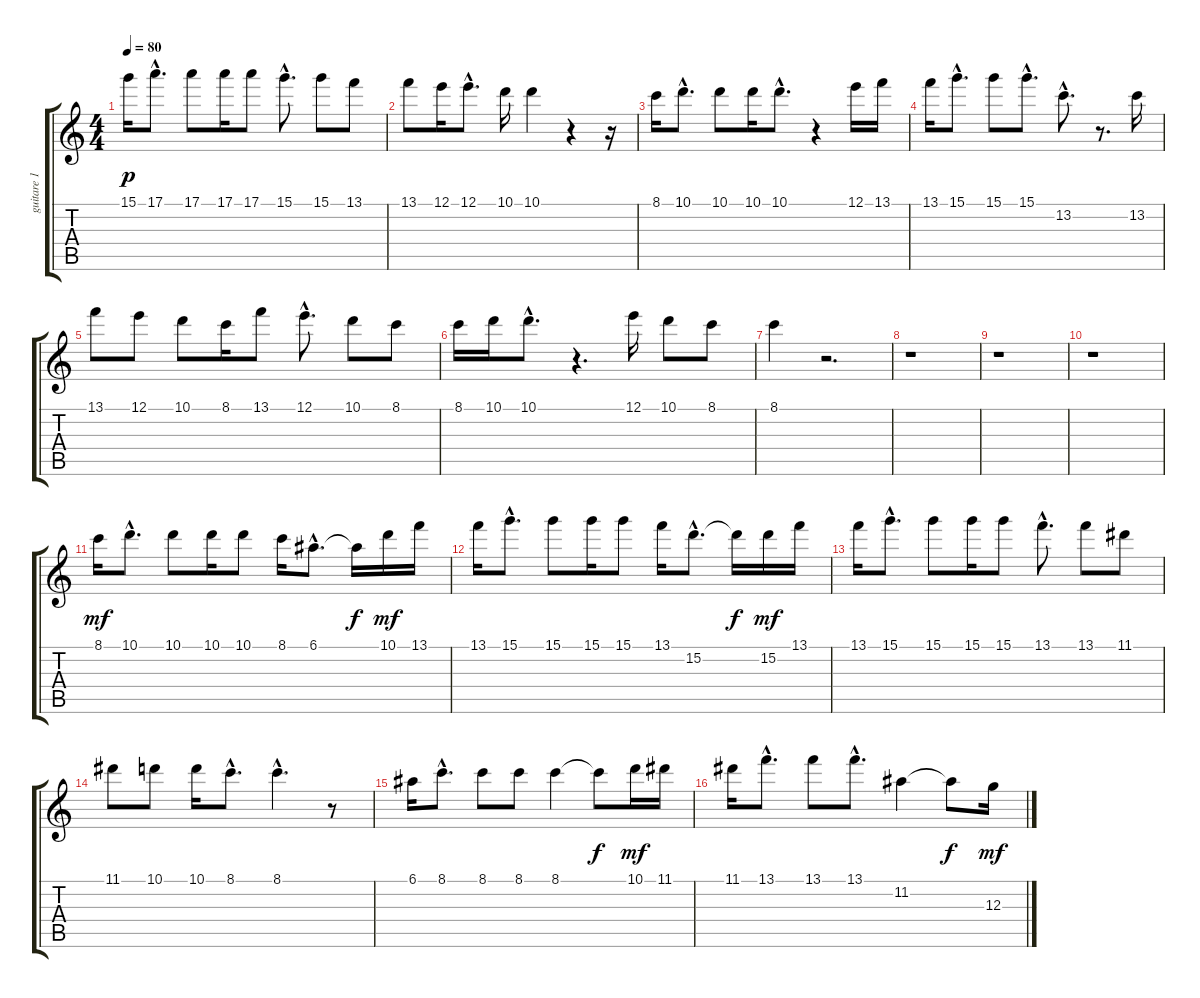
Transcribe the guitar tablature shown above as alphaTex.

\track ("guitare 1" "guitare 1") {instrument electricguitarclean}
\staff {score tabs}
\tuning (E4 B3 G3 D3 A2 E2) {hide}
\ts (4 4)
\tempo 80
\clef g2
\ks c
15.1.16{dy p} 17.1{hac}.8{d} 17.1.8 17.1.16 17.1.8 15.1{hac}.8{d} 15.1.8 13.1.8 |
13.1.8 12.1.16 12.1{hac}.8{d} 10.1.16 10.1.4 r.4 r.16 |
8.1.16 10.1{hac}.8{d} 10.1.8 10.1.16 10.1{hac}.8{d} r.4 12.1.16 13.1.16 |
13.1.16 15.1{hac}.8{d} 15.1.8 15.1{hac}.8{d} 13.2{hac}.8{d} r.8{d} 13.2.16 |
13.1.8 12.1.8 10.1.8 8.1.16 13.1.8 12.1{hac}.8{d} 10.1.8 8.1.8 |
8.1.16 10.1.16 10.1{hac}.8{d} r.4{d} 12.1.16 10.1.8 8.1.8 |
8.1.4 r.2{d} |
r.1 |
r.1 |
r.1 |
8.1.16{dy mf} 10.1{hac}.8{d} 10.1.8 10.1.16 10.1.8 8.1.16 6.1{hac}.8{d} 6.1{t}.16{dy f} 10.1.16{dy mf} 13.1.16 |
13.1.16 15.1{hac}.8{d} 15.1.8 15.1.16 15.1.8 13.1.16 15.2{hac}.8{d} 15.2{t}.16{dy f} 15.2.16{dy mf} 13.1.16 |
13.1.16 15.1{hac}.8{d} 15.1.8 15.1.16 15.1.8 13.1{hac}.8{d} 13.1.8 11.1.8 |
11.1.8 10.1.8 10.1.16 8.1{hac}.8{d} 8.1{hac}.4{d} r.8 |
6.1.16 8.1{hac}.8{d} 8.1.8 8.1.8 8.1.4 8.1{t}.8{dy f} 10.1.16{dy mf} 11.1.16 |
11.1.16 13.1{hac}.8{d} 13.1.8 13.1{hac}.8{d} 11.2.4 11.2{t}.8{dy f} 12.3.16{dy mf}
